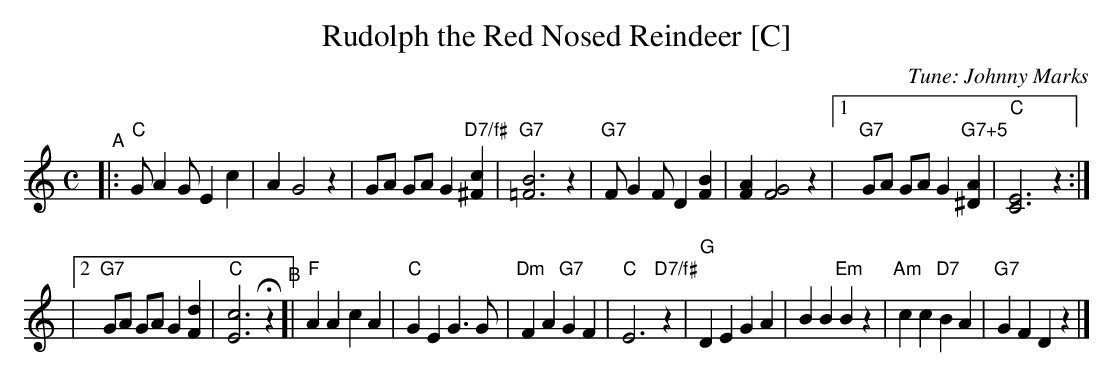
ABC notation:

X:1
T: Rudolph the Red Nosed Reindeer [C]
C: Tune: Johnny Marks
M: C
L: 1/8
K: C
"^A"\
|: "C"G A2 G E2 c2 \
| A2 G4 z2 \
|  GA GA G2 "D7/f#"[c2^F2] \
| "G7"[B6=F6] z2 \
| "G7"F G2 F D2 [B2F2] \
| [A2F2] [G4F4] z2 \
|[1 "G7"GA GA G2 "G7+5"[A2^D2] \
| "C"[E6C6] z2 :|
|[2 "G7"GA GA G2 [d2F2] \
| "C"[c6E6] Hz2 \
"^B"\
[| "F"A2 A2 c2 A2 \
| "C"G2 E2 G3 G \
| "Dm"F2 A2 "G7"G2 F2 \
| "C"E6 "D7/f#"z2 \
| "G"D2 E2 G2 A2 \
| B2 B2 "Em"B2 z2 \
| "Am"c2 c2 "D7"B2 A2 \
| "G7"G2 F2 D2 !d.C.!z2 |]
